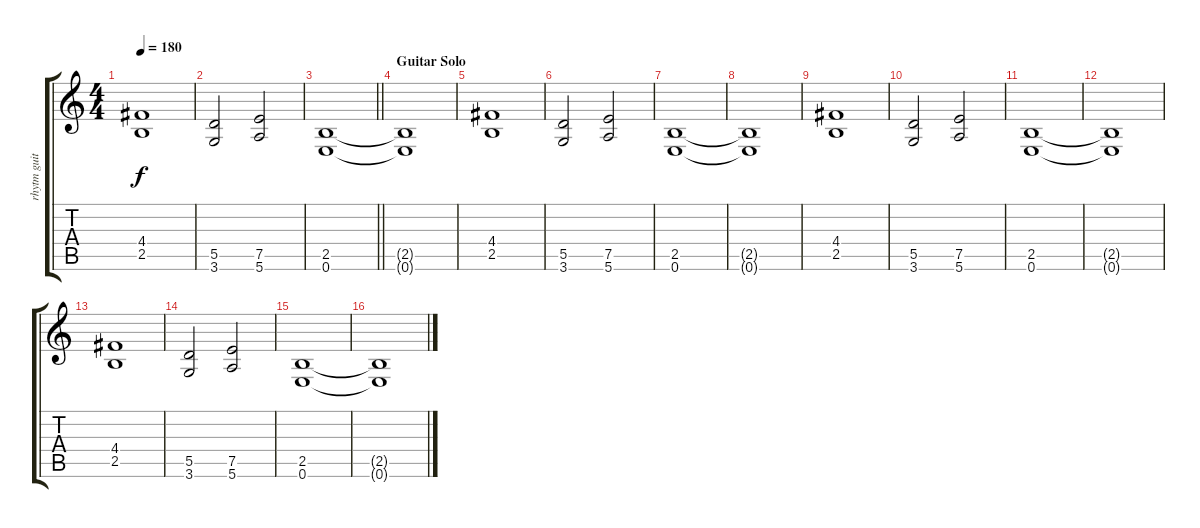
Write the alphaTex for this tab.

\track ("rhytm guitar" "rhytm guit") {instrument distortionguitar}
\staff {score tabs}
\tuning (E4 B3 G3 D3 A2 E2) {hide}
\ts (4 4)
\tempo 180
\clef g2
\ks c
(4.4 2.5).1{dy f} |
(5.5 3.6).2 (7.5 5.6).2 |
\barLineRight lightlight
(2.5 0.6).1 |
\section ("" "Guitar Solo")
(2.5{t} 0.6{t}).1 |
(4.4 2.5).1 |
(5.5 3.6).2 (7.5 5.6).2 |
(2.5 0.6).1 |
(2.5{t} 0.6{t}).1 |
(4.4 2.5).1 |
(5.5 3.6).2 (7.5 5.6).2 |
(2.5 0.6).1 |
(2.5{t} 0.6{t}).1 |
(4.4 2.5).1 |
(5.5 3.6).2 (7.5 5.6).2 |
(2.5 0.6).1 |
(2.5{t} 0.6{t}).1
